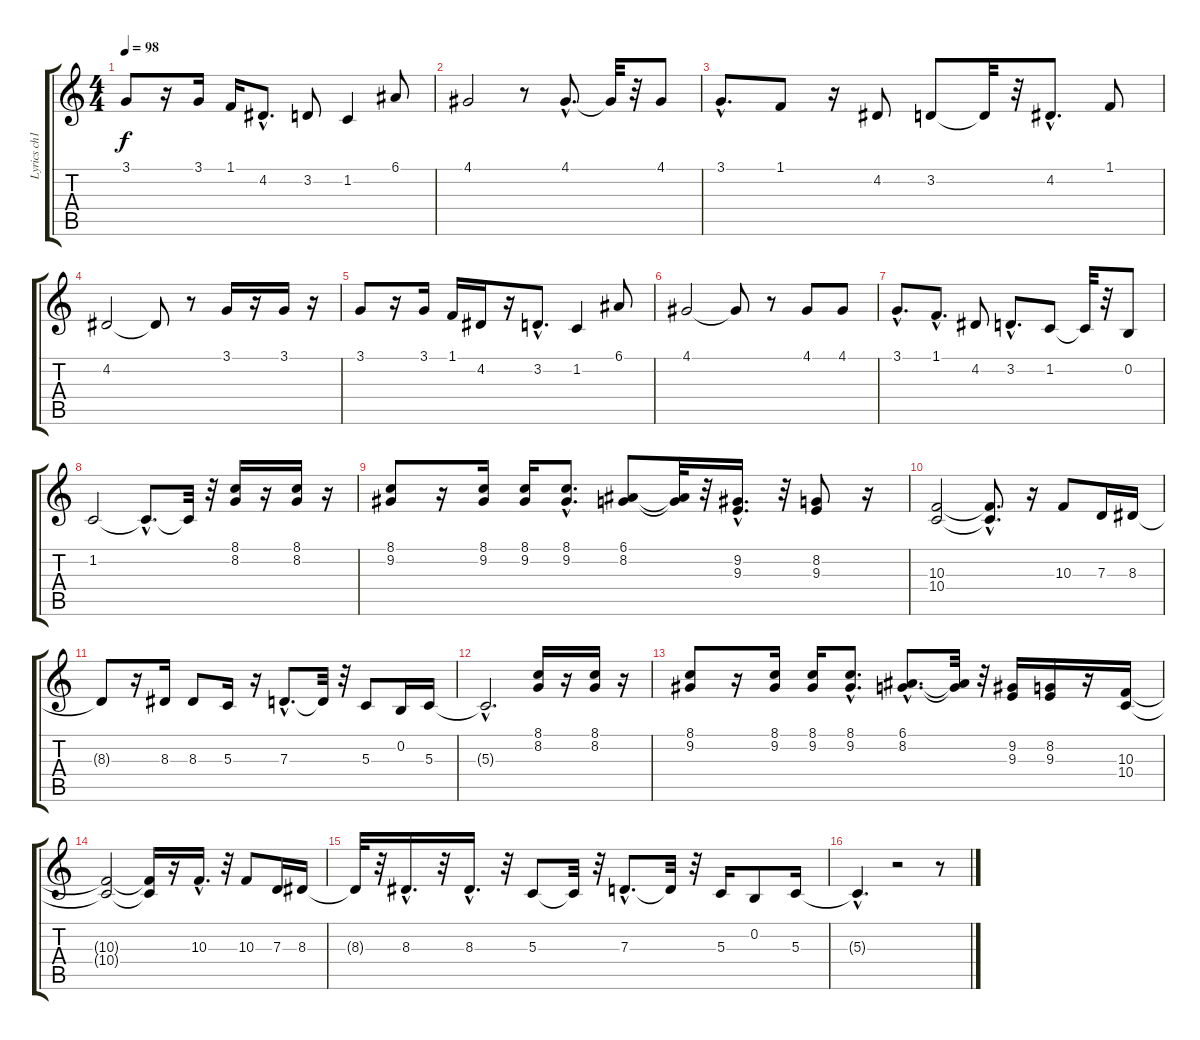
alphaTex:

\track ("Lyrics ch1" "Lyrics ch1") {instrument vibraphone}
\staff {score tabs}
\tuning (E4 B3 G3 D3 A2 E2) {hide}
\ts (4 4)
\tempo 98
\clef g2
\ks c
3.1.8{dy f} r.16 3.1.16 1.1.16 4.2{hac}.8{d} 3.2.8 1.2.4 6.1.8 |
4.1.2 r.8 4.1{hac}.8{d} 4.1{t}.32 r.32 4.1.8 |
3.1{hac}.8{d} 1.1.8 r.16 4.2.8 3.2.8 3.2{t}.32 r.32 4.2{hac}.8{d} 1.1.8 |
4.2.2 4.2{t}.8 r.8 3.1.16 r.16 3.1.16 r.16 |
3.1.8 r.16 3.1.16 1.1.16 4.2.16 r.16 3.2{hac}.8{d} 1.2.4 6.1.8 |
4.1.2 4.1{t}.8 r.8 4.1.8 4.1.8 |
3.1{hac}.8{d} 1.1{hac}.8{d} 4.2.8 3.2{hac}.8{d} 1.2.8 1.2{t}.32 r.32 0.2.8 |
1.2.2 1.2{hac t}.8{d} 1.2{t}.32 r.32 (8.1 8.2).16 r.16 (8.1 8.2).16 r.16 |
(8.1 9.2).8 r.16 (8.1 9.2).16 (8.1 9.2).16 (8.1{hac} 9.2{hac}).8{d} (6.1 8.2).8 (6.1{t} 8.2{t}).32 r.32 (9.2{hac} 9.3{hac}).16{d} r.32 (8.2 9.3).8 r.16 |
(10.3 10.4).2 (10.3{hac t} 10.4{hac t}).8{d} r.16 10.3.8 7.3.16 8.3.16 |
8.3{t}.8 r.16 8.3.16 8.3.8 5.3.16 r.16 7.3{hac}.8{d} 7.3{t}.32 r.32 5.3.8 0.2.16 5.3.16 |
5.3{hac t}.2{d} (8.1 8.2).16 r.16 (8.1 8.2).16 r.16 |
(8.1 9.2).8 r.16 (8.1 9.2).16 (8.1 9.2).16 (8.1{hac} 9.2{hac}).8{d} (6.1{hac} 8.2{hac}).8{d} (6.1{t} 8.2{t}).32 r.32 (9.2 9.3).16 (8.2 9.3).16 r.16 (10.3 10.4).16 |
(10.3{t} 10.4{t}).2 (10.3{t} 10.4{t}).16 r.16 10.3{hac}.16{d} r.32 10.3.8 7.3.16 8.3.16 |
8.3{t}.32 r.32 8.3{hac}.16{d} r.32 8.3{hac}.16{d} r.32 5.3.8 5.3{t}.32 r.32 7.3{hac}.8{d} 7.3{t}.32 r.32 5.3.16 0.2.8 5.3.16 |
5.3{hac t}.4{d} r.2 r.8
